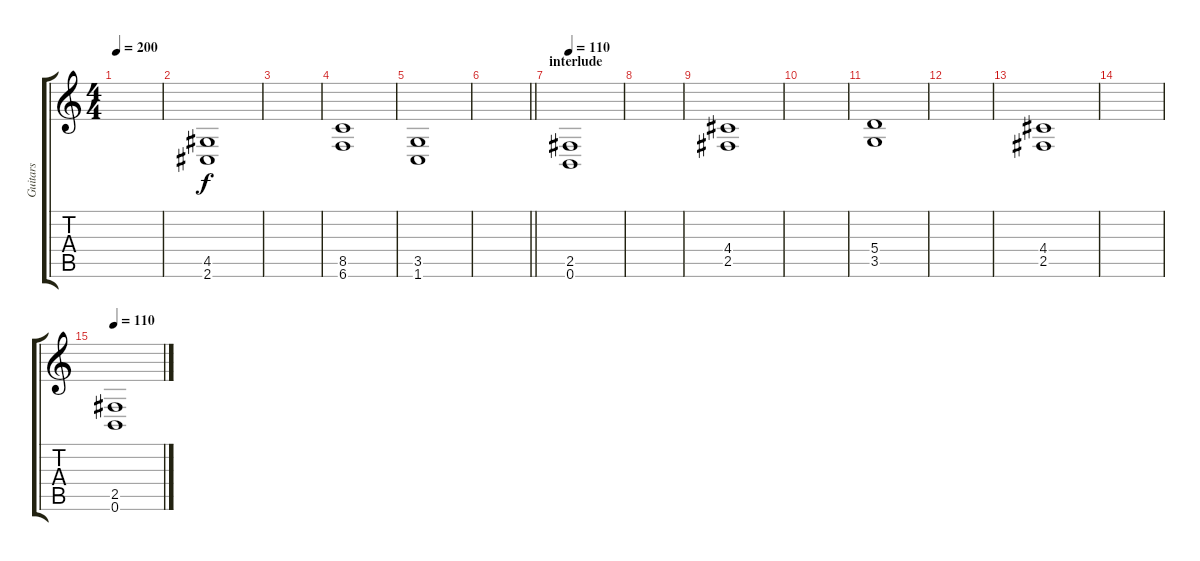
\track ("Guitars " "Guitars ") {instrument overdrivenguitar}
\staff {score tabs}
\tuning (B3 Gb3 D3 A2 E2 B1) {hide}
\ts (4 4)
\tempo 200
\clef g2
\ks c
|
(4.5 2.6).1 |
|
(8.5 6.6).1 |
(3.5 1.6).1 |
\barLineRight lightlight
|
\section ("" "interlude")
\tempo 110
(2.5 0.6).1 |
|
(4.4 2.5).1 |
|
(5.4 3.5).1 |
|
(4.4 2.5).1 |
|
\tempo 110
(2.5 0.6).1
